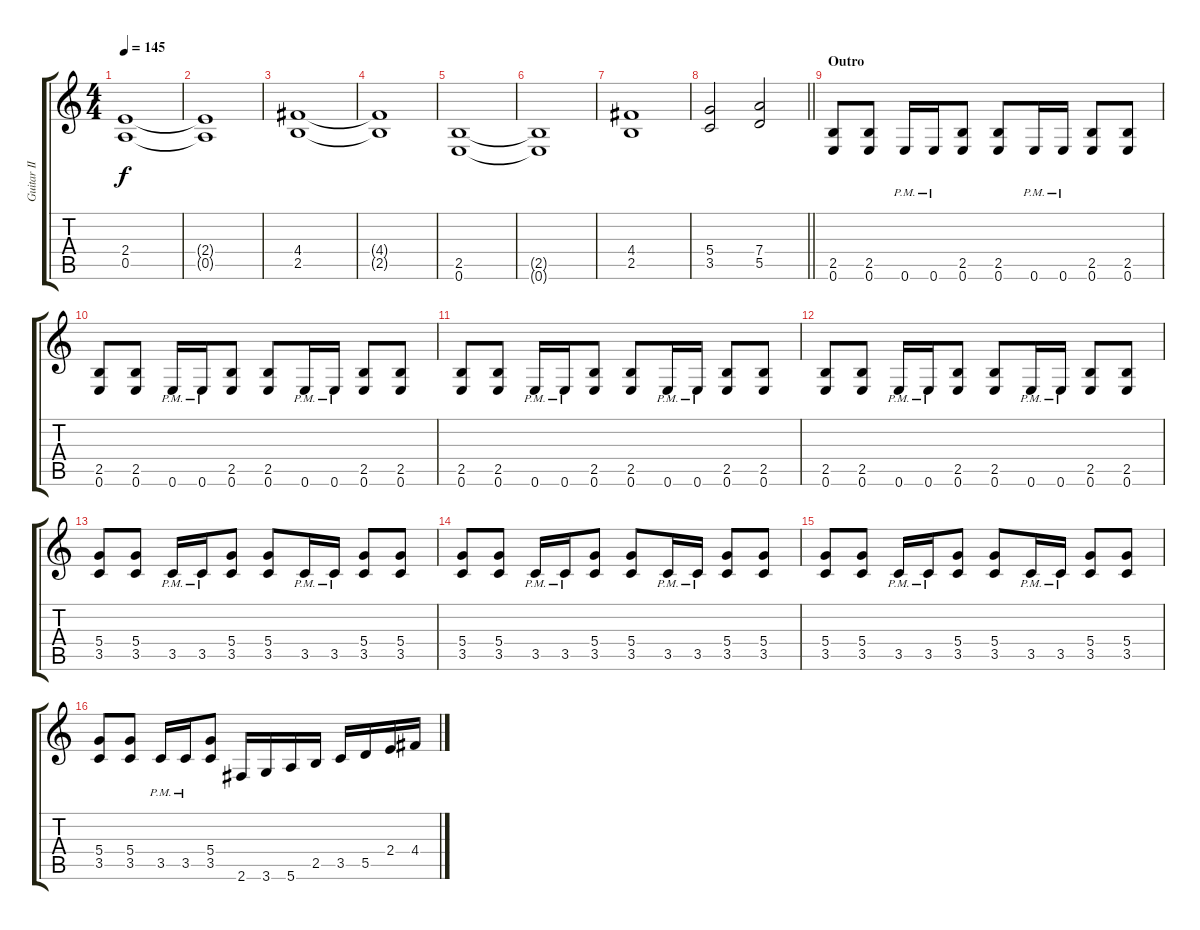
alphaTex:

\track ("Guitar II" "Guitar II") {instrument overdrivenguitar}
\staff {score tabs}
\tuning (E4 B3 G3 D3 A2 E2) {hide}
\ts (4 4)
\tempo 145
\clef g2
\ks c
(2.4 0.5).1{dy f} |
(2.4{t} 0.5{t}).1 |
(4.4 2.5).1 |
(4.4{t} 2.5{t}).1 |
(2.5 0.6).1 |
(2.5{t} 0.6{t}).1 |
(4.4 2.5).1 |
\barLineRight lightlight
(5.4 3.5).2 (7.4 5.5).2 |
\section ("" "Outro")
(2.5 0.6).8 (2.5 0.6).8 0.6{pm}.16 0.6{pm}.16 (2.5 0.6).8 (2.5 0.6).8 0.6{pm}.16 0.6{pm}.16 (2.5 0.6).8 (2.5 0.6).8 |
(2.5 0.6).8 (2.5 0.6).8 0.6{pm}.16 0.6{pm}.16 (2.5 0.6).8 (2.5 0.6).8 0.6{pm}.16 0.6{pm}.16 (2.5 0.6).8 (2.5 0.6).8 |
(2.5 0.6).8 (2.5 0.6).8 0.6{pm}.16 0.6{pm}.16 (2.5 0.6).8 (2.5 0.6).8 0.6{pm}.16 0.6{pm}.16 (2.5 0.6).8 (2.5 0.6).8 |
(2.5 0.6).8 (2.5 0.6).8 0.6{pm}.16 0.6{pm}.16 (2.5 0.6).8 (2.5 0.6).8 0.6{pm}.16 0.6{pm}.16 (2.5 0.6).8 (2.5 0.6).8 |
(5.4 3.5).8 (5.4 3.5).8 3.5{pm}.16 3.5{pm}.16 (5.4 3.5).8 (5.4 3.5).8 3.5{pm}.16 3.5{pm}.16 (5.4 3.5).8 (5.4 3.5).8 |
(5.4 3.5).8 (5.4 3.5).8 3.5{pm}.16 3.5{pm}.16 (5.4 3.5).8 (5.4 3.5).8 3.5{pm}.16 3.5{pm}.16 (5.4 3.5).8 (5.4 3.5).8 |
(5.4 3.5).8 (5.4 3.5).8 3.5{pm}.16 3.5{pm}.16 (5.4 3.5).8 (5.4 3.5).8 3.5{pm}.16 3.5{pm}.16 (5.4 3.5).8 (5.4 3.5).8 |
(5.4 3.5).8 (5.4 3.5).8 3.5{pm}.16 3.5{pm}.16 (5.4 3.5).8 2.6.16 3.6.16 5.6.16 2.5.16 3.5.16 5.5.16 2.4.16 4.4.16
